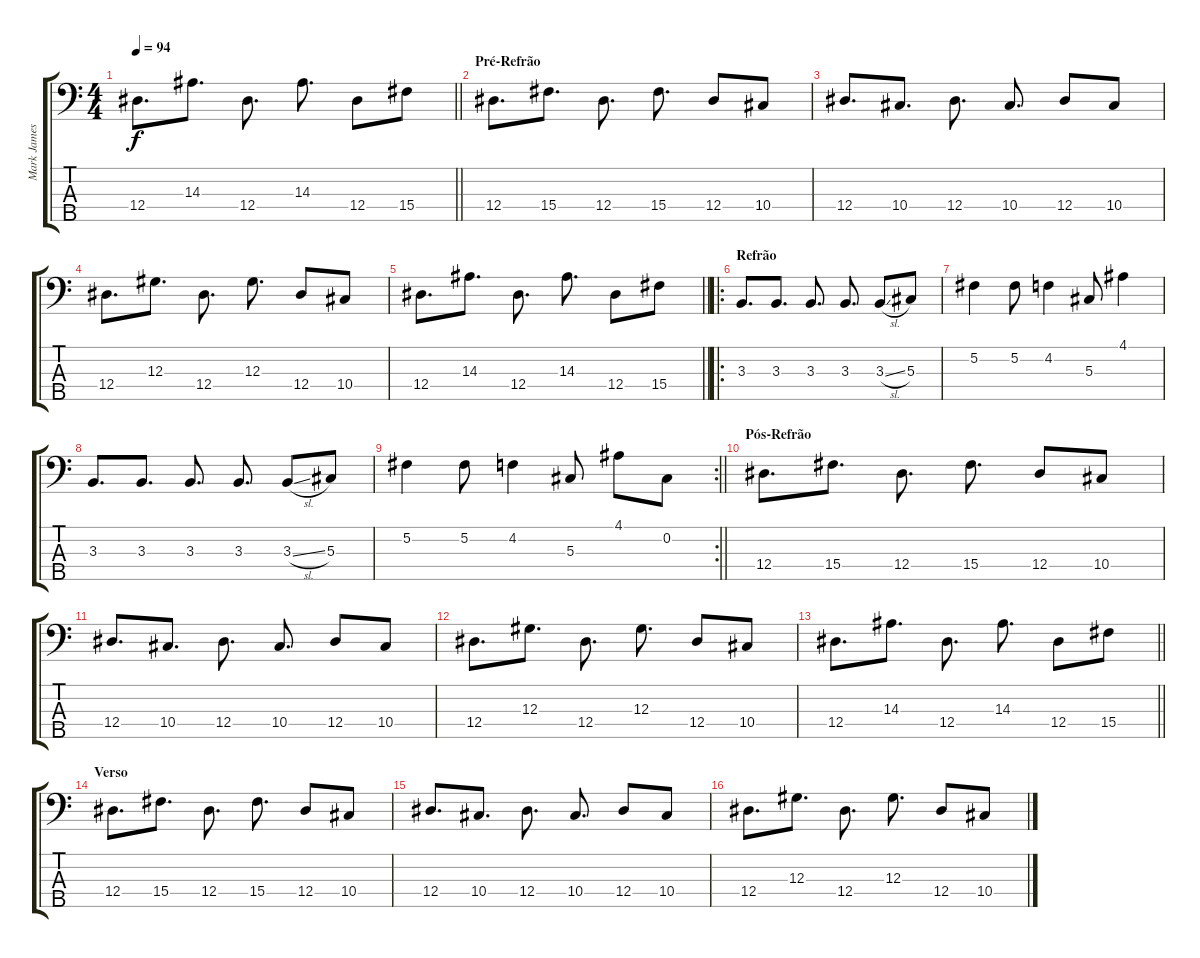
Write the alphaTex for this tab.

\track ("Mark James" "Mark James") {instrument electricbassfinger}
\staff {score tabs}
\tuning (Gb2 Db2 Ab1 Eb1 Bb0) {hide}
\ts (4 4)
\tempo 94
\clef f4
\barLineRight lightlight
\ks c
12.4.8{d dy f} 14.3.8{d} 12.4.8{d} 14.3.8{d} 12.4.8 15.4.8 |
\section ("" "Pré-Refrão")
12.4.8{d} 15.4.8{d} 12.4.8{d} 15.4.8{d} 12.4.8 10.4.8 |
12.4.8{d} 10.4.8{d} 12.4.8{d} 10.4.8{d} 12.4.8 10.4.8 |
12.4.8{d} 12.3.8{d} 12.4.8{d} 12.3.8{d} 12.4.8 10.4.8 |
\barLineRight lightlight
12.4.8{d} 14.3.8{d} 12.4.8{d} 14.3.8{d} 12.4.8 15.4.8 |
\ro
\section ("" "Refrão")
3.3.8{d} 3.3.8{d} 3.3.8{d} 3.3.8{d} 3.3{sl}.8 5.3.8 |
5.2.4 5.2.8 4.2.4 5.3.8 4.1.4 |
3.3.8{d} 3.3.8{d} 3.3.8{d} 3.3.8{d} 3.3{sl}.8 5.3.8 |
\rc 2
\barLineRight lightlight
5.2.4 5.2.8 4.2.4 5.3.8 4.1.8 0.2.8 |
\section ("" "Pós-Refrão")
12.4.8{d} 15.4.8{d} 12.4.8{d} 15.4.8{d} 12.4.8 10.4.8 |
12.4.8{d} 10.4.8{d} 12.4.8{d} 10.4.8{d} 12.4.8 10.4.8 |
12.4.8{d} 12.3.8{d} 12.4.8{d} 12.3.8{d} 12.4.8 10.4.8 |
\barLineRight lightlight
12.4.8{d} 14.3.8{d} 12.4.8{d} 14.3.8{d} 12.4.8 15.4.8 |
\section ("" "Verso")
12.4.8{d} 15.4.8{d} 12.4.8{d} 15.4.8{d} 12.4.8 10.4.8 |
12.4.8{d} 10.4.8{d} 12.4.8{d} 10.4.8{d} 12.4.8 10.4.8 |
12.4.8{d} 12.3.8{d} 12.4.8{d} 12.3.8{d} 12.4.8 10.4.8
